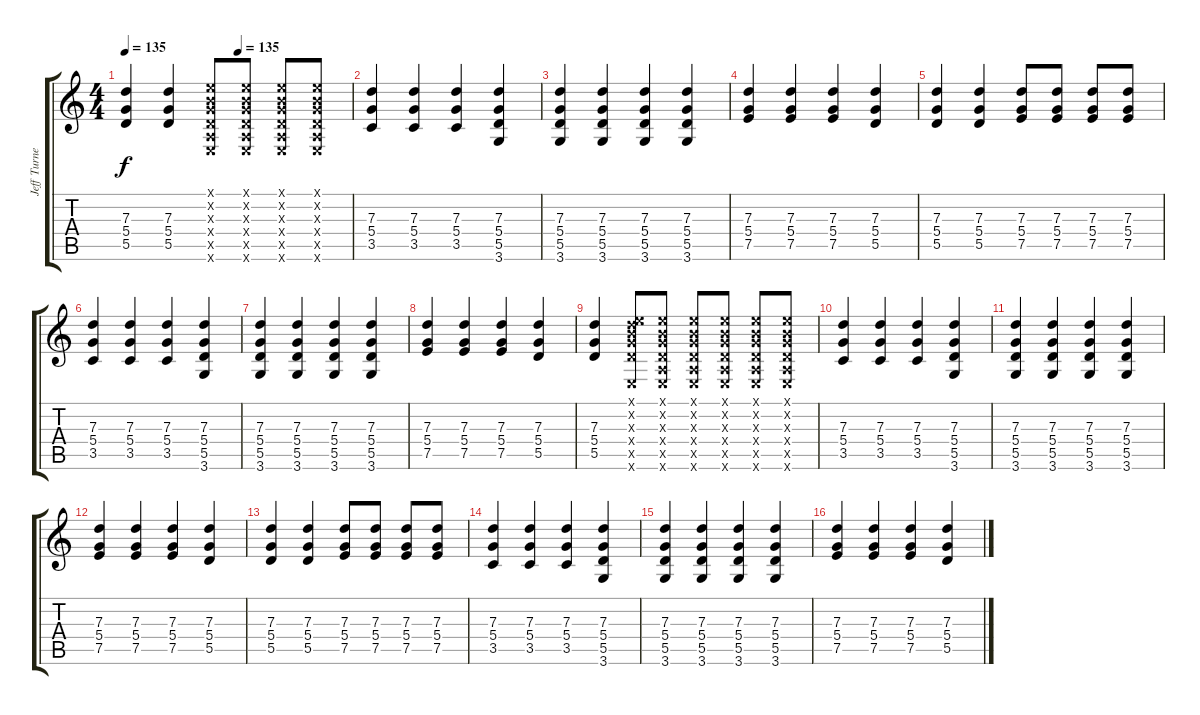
\track ("Jeff Turner" "Jeff Turne") {instrument acousticguitarsteel}
\staff {score tabs}
\tuning (E4 B3 G3 D3 A2 E2) {hide}
\ts (4 4)
\tempo 135
\tempo (135 0.5)
\clef g2
\ks c
(7.3 5.4 5.5).4{dy f} (7.3 5.4 5.5).4 (0.1{x} 0.2{x} 0.3{x} 0.4{x} 0.5{x} 0.6{x}).8 (0.1{x} 0.2{x} 0.3{x} 0.4{x} 0.5{x} 0.6{x}).8 (0.1{x} 0.2{x} 0.3{x} 0.4{x} 0.5{x} 0.6{x}).8 (0.1{x} 0.2{x} 0.3{x} 0.4{x} 0.5{x} 0.6{x}).8 |
(7.3 5.4 3.5).4 (7.3 5.4 3.5).4 (7.3 5.4 3.5).4 (7.3 5.4 5.5 3.6).4 |
(7.3 5.4 5.5 3.6).4 (7.3 5.4 5.5 3.6).4 (7.3 5.4 5.5 3.6).4 (7.3 5.4 5.5 3.6).4 |
(7.3 5.4 7.5).4 (7.3 5.4 7.5).4 (7.3 5.4 7.5).4 (7.3 5.4 5.5).4 |
(7.3 5.4 5.5).4 (7.3 5.4 5.5).4 (7.3 5.4 7.5).8 (7.3 5.4 7.5).8 (7.3 5.4 7.5).8 (7.3 5.4 7.5).8 |
(7.3 5.4 3.5).4 (7.3 5.4 3.5).4 (7.3 5.4 3.5).4 (7.3 5.4 5.5 3.6).4 |
(7.3 5.4 5.5 3.6).4 (7.3 5.4 5.5 3.6).4 (7.3 5.4 5.5 3.6).4 (7.3 5.4 5.5 3.6).4 |
(7.3 5.4 7.5).4 (7.3 5.4 7.5).4 (7.3 5.4 7.5).4 (7.3 5.4 5.5).4 |
(7.3 5.4 5.5).4 (0.1{x} 0.2{x} 7.3{x} 5.4{x} 5.5{x} 0.6{x}).8 (0.1{x} 0.2{x} 0.3{x} 0.4{x} 0.5{x} 0.6{x}).8 (0.1{x} 0.2{x} 0.3{x} 0.4{x} 0.5{x} 0.6{x}).8 (0.1{x} 0.2{x} 0.3{x} 0.4{x} 0.5{x} 0.6{x}).8 (0.1{x} 0.2{x} 0.3{x} 0.4{x} 0.5{x} 0.6{x}).8 (0.1{x} 0.2{x} 0.3{x} 0.4{x} 0.5{x} 0.6{x}).8 |
(7.3 5.4 3.5).4 (7.3 5.4 3.5).4 (7.3 5.4 3.5).4 (7.3 5.4 5.5 3.6).4 |
(7.3 5.4 5.5 3.6).4 (7.3 5.4 5.5 3.6).4 (7.3 5.4 5.5 3.6).4 (7.3 5.4 5.5 3.6).4 |
(7.3 5.4 7.5).4 (7.3 5.4 7.5).4 (7.3 5.4 7.5).4 (7.3 5.4 5.5).4 |
(7.3 5.4 5.5).4 (7.3 5.4 5.5).4 (7.3 5.4 7.5).8 (7.3 5.4 7.5).8 (7.3 5.4 7.5).8 (7.3 5.4 7.5).8 |
(7.3 5.4 3.5).4 (7.3 5.4 3.5).4 (7.3 5.4 3.5).4 (7.3 5.4 5.5 3.6).4 |
(7.3 5.4 5.5 3.6).4 (7.3 5.4 5.5 3.6).4 (7.3 5.4 5.5 3.6).4 (7.3 5.4 5.5 3.6).4 |
(7.3 5.4 7.5).4 (7.3 5.4 7.5).4 (7.3 5.4 7.5).4 (7.3 5.4 5.5).4
